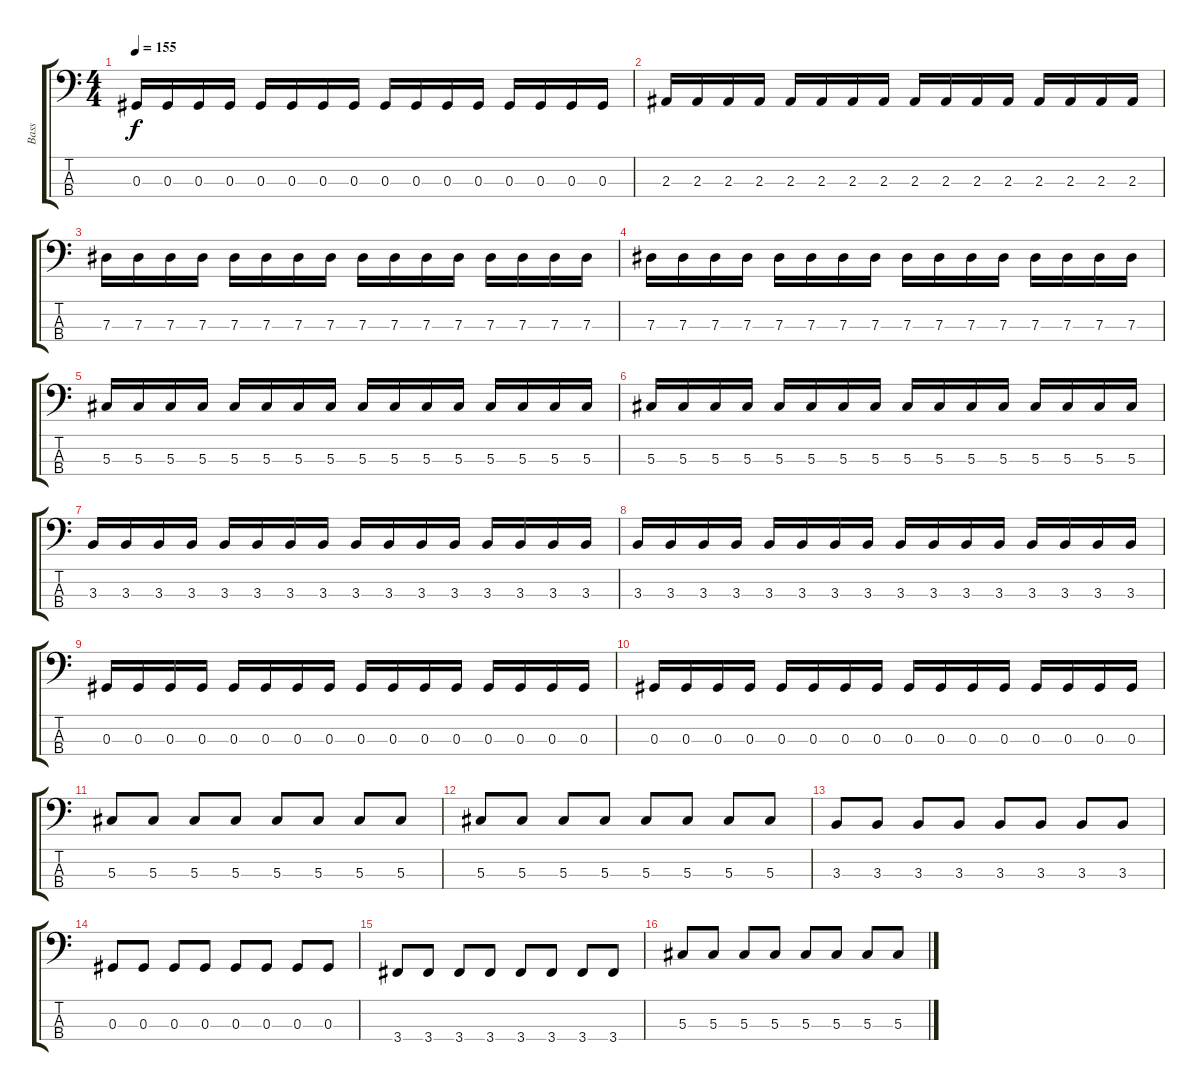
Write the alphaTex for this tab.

\track ("Bass" "Bass") {instrument electricbassfinger}
\staff {score tabs}
\tuning (Gb2 Db2 Ab1 Eb1) {hide}
\ts (4 4)
\tempo 155
\clef f4
\ks c
0.3.16{dy f} 0.3.16 0.3.16 0.3.16 0.3.16 0.3.16 0.3.16 0.3.16 0.3.16 0.3.16 0.3.16 0.3.16 0.3.16 0.3.16 0.3.16 0.3.16 |
2.3.16 2.3.16 2.3.16 2.3.16 2.3.16 2.3.16 2.3.16 2.3.16 2.3.16 2.3.16 2.3.16 2.3.16 2.3.16 2.3.16 2.3.16 2.3.16 |
7.3.16 7.3.16 7.3.16 7.3.16 7.3.16 7.3.16 7.3.16 7.3.16 7.3.16 7.3.16 7.3.16 7.3.16 7.3.16 7.3.16 7.3.16 7.3.16 |
7.3.16 7.3.16 7.3.16 7.3.16 7.3.16 7.3.16 7.3.16 7.3.16 7.3.16 7.3.16 7.3.16 7.3.16 7.3.16 7.3.16 7.3.16 7.3.16 |
5.3.16 5.3.16 5.3.16 5.3.16 5.3.16 5.3.16 5.3.16 5.3.16 5.3.16 5.3.16 5.3.16 5.3.16 5.3.16 5.3.16 5.3.16 5.3.16 |
5.3.16 5.3.16 5.3.16 5.3.16 5.3.16 5.3.16 5.3.16 5.3.16 5.3.16 5.3.16 5.3.16 5.3.16 5.3.16 5.3.16 5.3.16 5.3.16 |
3.3.16 3.3.16 3.3.16 3.3.16 3.3.16 3.3.16 3.3.16 3.3.16 3.3.16 3.3.16 3.3.16 3.3.16 3.3.16 3.3.16 3.3.16 3.3.16 |
3.3.16 3.3.16 3.3.16 3.3.16 3.3.16 3.3.16 3.3.16 3.3.16 3.3.16 3.3.16 3.3.16 3.3.16 3.3.16 3.3.16 3.3.16 3.3.16 |
0.3.16 0.3.16 0.3.16 0.3.16 0.3.16 0.3.16 0.3.16 0.3.16 0.3.16 0.3.16 0.3.16 0.3.16 0.3.16 0.3.16 0.3.16 0.3.16 |
0.3.16 0.3.16 0.3.16 0.3.16 0.3.16 0.3.16 0.3.16 0.3.16 0.3.16 0.3.16 0.3.16 0.3.16 0.3.16 0.3.16 0.3.16 0.3.16 |
5.3.8 5.3.8 5.3.8 5.3.8 5.3.8 5.3.8 5.3.8 5.3.8 |
5.3.8 5.3.8 5.3.8 5.3.8 5.3.8 5.3.8 5.3.8 5.3.8 |
3.3.8 3.3.8 3.3.8 3.3.8 3.3.8 3.3.8 3.3.8 3.3.8 |
0.3.8 0.3.8 0.3.8 0.3.8 0.3.8 0.3.8 0.3.8 0.3.8 |
3.4.8 3.4.8 3.4.8 3.4.8 3.4.8 3.4.8 3.4.8 3.4.8 |
5.3.8 5.3.8 5.3.8 5.3.8 5.3.8 5.3.8 5.3.8 5.3.8
